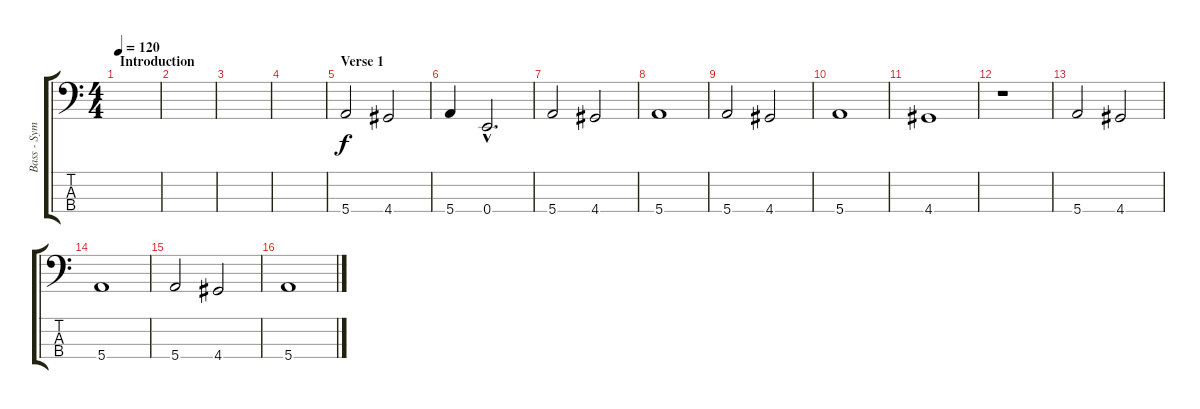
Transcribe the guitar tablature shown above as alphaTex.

\track ("Bass - Sym" "Bass - Sym") {instrument electricbasspick}
\staff {score tabs}
\tuning (G2 D2 A1 E1) {hide}
\ts (4 4)
\section ("" "Introduction")
\tempo 120
\clef f4
\ks c
|
|
|
|
\section ("" "Verse 1")
5.4.2 4.4.2 |
5.4.4 0.4{hac}.2{d} |
5.4.2 4.4.2 |
5.4.1 |
5.4.2 4.4.2 |
5.4.1 |
4.4.1 |
r.1 |
5.4.2 4.4.2 |
5.4.1 |
5.4.2 4.4.2 |
5.4.1
